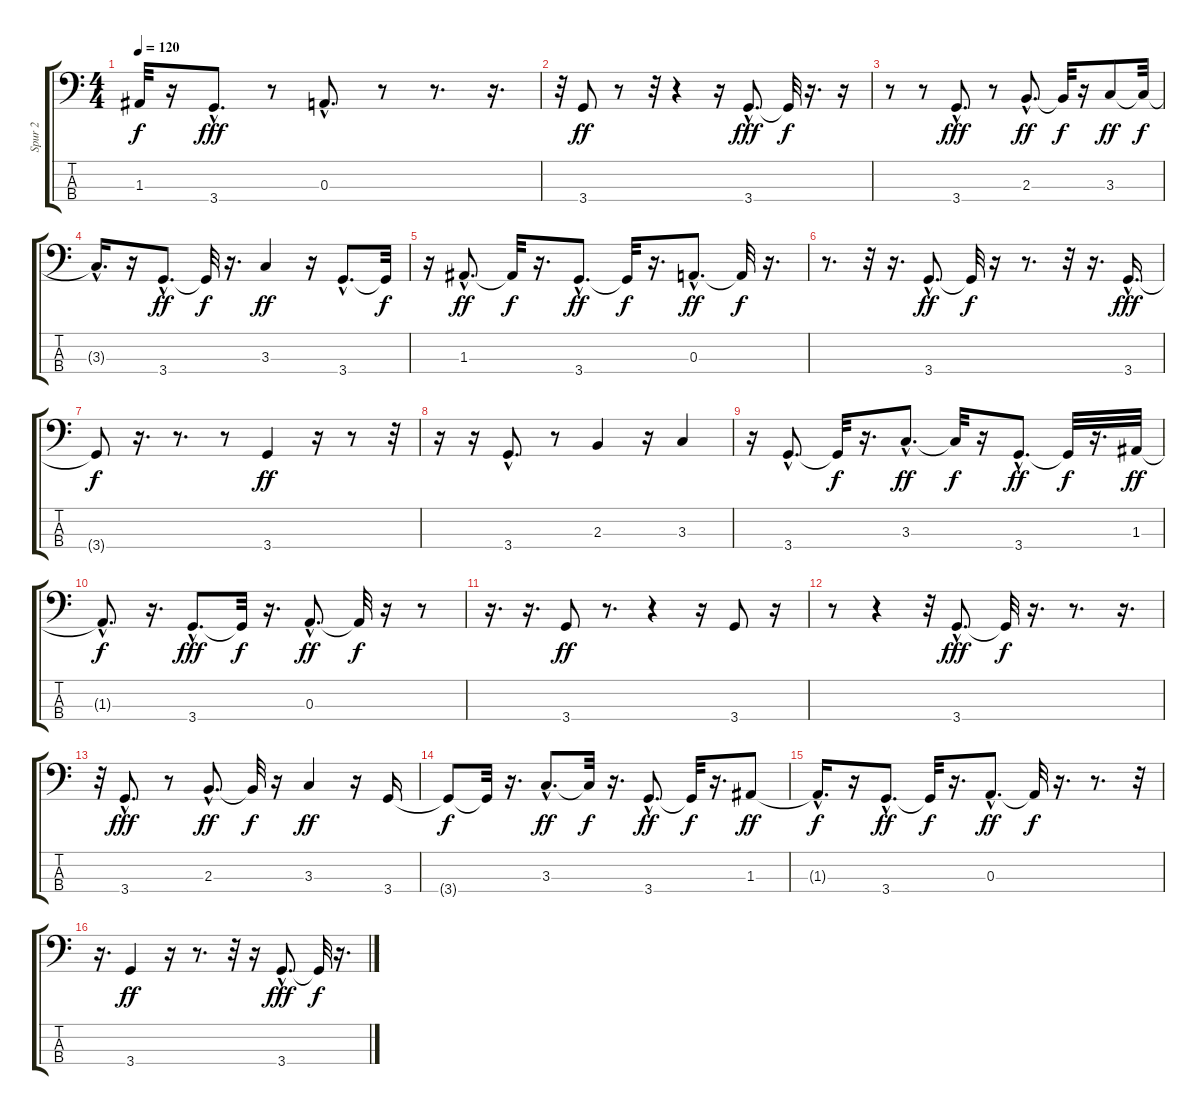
\track ("Spur 2" "Spur 2") {instrument synthbass2}
\staff {score tabs}
\tuning (G2 D2 A1 E1) {hide}
\ts (4 4)
\tempo 120
\clef f4
\ks c
1.3{t}.32{dy f} r.16 3.4{hac}.8{d dy fff} r.8 0.3{hac}.8{d} r.8 r.8{d} r.16{d} |
r.32 3.4.8{dy ff} r.8 r.32 r.4 r.16 3.4{hac}.8{d dy fff} 3.4{t}.32{dy f} r.16{d} r.16 |
r.8 r.8 3.4{hac}.8{d dy fff} r.8 2.3{hac}.8{d dy ff} 2.3{t}.32{dy f} r.16 3.3.8{dy ff} 3.3{t}.32{dy f} |
3.3{hac t}.16{d} r.16 3.4{hac}.8{d dy ff} 3.4{t}.32{dy f} r.16{d} 3.3.4{dy ff} r.16 3.4{hac}.8{d} 3.4{t}.32{dy f} |
r.16 1.3{hac}.8{d dy ff} 1.3{t}.32{dy f} r.16{d} 3.4{hac}.8{d dy ff} 3.4{t}.32{dy f} r.16{d} 0.3{hac}.8{d dy ff} 0.3{t}.32{dy f} r.16{d} |
r.8{d} r.32 r.16{d} 3.4{hac}.8{d dy ff} 3.4{t}.32{dy f} r.16 r.8{d} r.32 r.16{d} 3.4{hac}.16{d dy fff} |
3.4{t}.8{dy f} r.16{d} r.8{d} r.8 3.4.4{dy ff} r.16 r.8 r.32 |
r.16 r.16 3.4{hac}.8{d} r.8 2.3.4 r.16 3.3.4 |
r.16 3.4{hac}.8{d} 3.4{t}.32{dy f} r.16{d} 3.3{hac}.8{d dy ff} 3.3{t}.32{dy f} r.16 3.4{hac}.8{d dy ff} 3.4{t}.32{dy f} r.16{d} 1.3.32{dy ff} |
1.3{hac t}.8{d dy f} r.16{d} 3.4{hac}.8{d dy fff} 3.4{t}.32{dy f} r.16{d} 0.3{hac}.8{d dy ff} 0.3{t}.32{dy f} r.16 r.8 |
r.16{d} r.16{d} 3.4.8{dy ff} r.8{d} r.4 r.16 3.4.8 r.16 |
r.8 r.4 r.32 3.4{hac}.8{d dy fff} 3.4{t}.32{dy f} r.16{d} r.8{d} r.16{d} |
r.32 3.4{hac}.8{d dy fff} r.8 2.3{hac}.8{d dy ff} 2.3{t}.32{dy f} r.16 3.3.4{dy ff} r.16 3.4.16 |
3.4{t}.8{dy f} 3.4{t}.32 r.16{d} 3.3{hac}.8{d dy ff} 3.3{t}.32{dy f} r.16{d} 3.4{hac}.8{d dy ff} 3.4{t}.32{dy f} r.16{d} 1.3.8{dy ff} |
1.3{hac t}.16{d dy f} r.16 3.4{hac}.8{d dy ff} 3.4{t}.32{dy f} r.16{d} 0.3{hac}.8{d dy ff} 0.3{t}.32{dy f} r.16{d} r.8{d} r.32 |
r.16{d} 3.4.4{dy ff} r.16 r.8{d} r.32 r.16 3.4{hac}.8{d dy fff} 3.4{t}.32{dy f} r.16{d}
